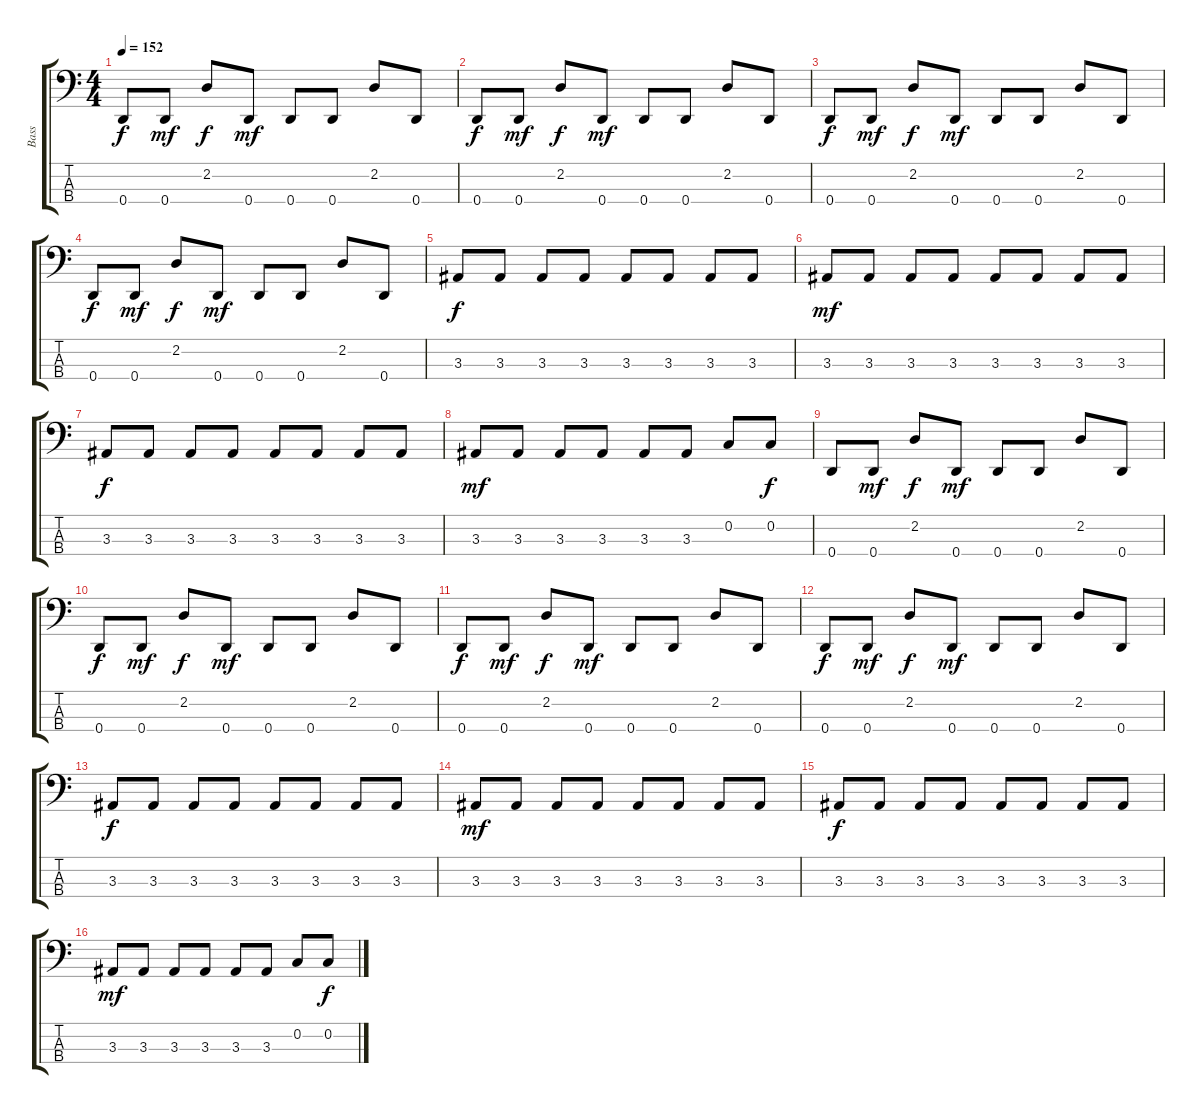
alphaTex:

\track ("Bass" "Bass") {instrument electricbasspick}
\staff {score tabs}
\tuning (F2 C2 G1 D1) {hide}
\ts (4 4)
\tempo 152
\clef f4
\ks c
0.4.8{dy f} 0.4.8{dy mf} 2.2.8{dy f} 0.4.8{dy mf} 0.4.8 0.4.8 2.2.8 0.4.8 |
0.4.8{dy f} 0.4.8{dy mf} 2.2.8{dy f} 0.4.8{dy mf} 0.4.8 0.4.8 2.2.8 0.4.8 |
0.4.8{dy f} 0.4.8{dy mf} 2.2.8{dy f} 0.4.8{dy mf} 0.4.8 0.4.8 2.2.8 0.4.8 |
0.4.8{dy f} 0.4.8{dy mf} 2.2.8{dy f} 0.4.8{dy mf} 0.4.8 0.4.8 2.2.8 0.4.8 |
3.3.8{dy f} 3.3.8 3.3.8 3.3.8 3.3.8 3.3.8 3.3.8 3.3.8 |
3.3.8{dy mf} 3.3.8 3.3.8 3.3.8 3.3.8 3.3.8 3.3.8 3.3.8 |
3.3.8{dy f} 3.3.8 3.3.8 3.3.8 3.3.8 3.3.8 3.3.8 3.3.8 |
3.3.8{dy mf} 3.3.8 3.3.8 3.3.8 3.3.8 3.3.8 0.2.8 0.2.8{dy f} |
0.4.8 0.4.8{dy mf} 2.2.8{dy f} 0.4.8{dy mf} 0.4.8 0.4.8 2.2.8 0.4.8 |
0.4.8{dy f} 0.4.8{dy mf} 2.2.8{dy f} 0.4.8{dy mf} 0.4.8 0.4.8 2.2.8 0.4.8 |
0.4.8{dy f} 0.4.8{dy mf} 2.2.8{dy f} 0.4.8{dy mf} 0.4.8 0.4.8 2.2.8 0.4.8 |
0.4.8{dy f} 0.4.8{dy mf} 2.2.8{dy f} 0.4.8{dy mf} 0.4.8 0.4.8 2.2.8 0.4.8 |
3.3.8{dy f} 3.3.8 3.3.8 3.3.8 3.3.8 3.3.8 3.3.8 3.3.8 |
3.3.8{dy mf} 3.3.8 3.3.8 3.3.8 3.3.8 3.3.8 3.3.8 3.3.8 |
3.3.8{dy f} 3.3.8 3.3.8 3.3.8 3.3.8 3.3.8 3.3.8 3.3.8 |
3.3.8{dy mf} 3.3.8 3.3.8 3.3.8 3.3.8 3.3.8 0.2.8 0.2.8{dy f}
